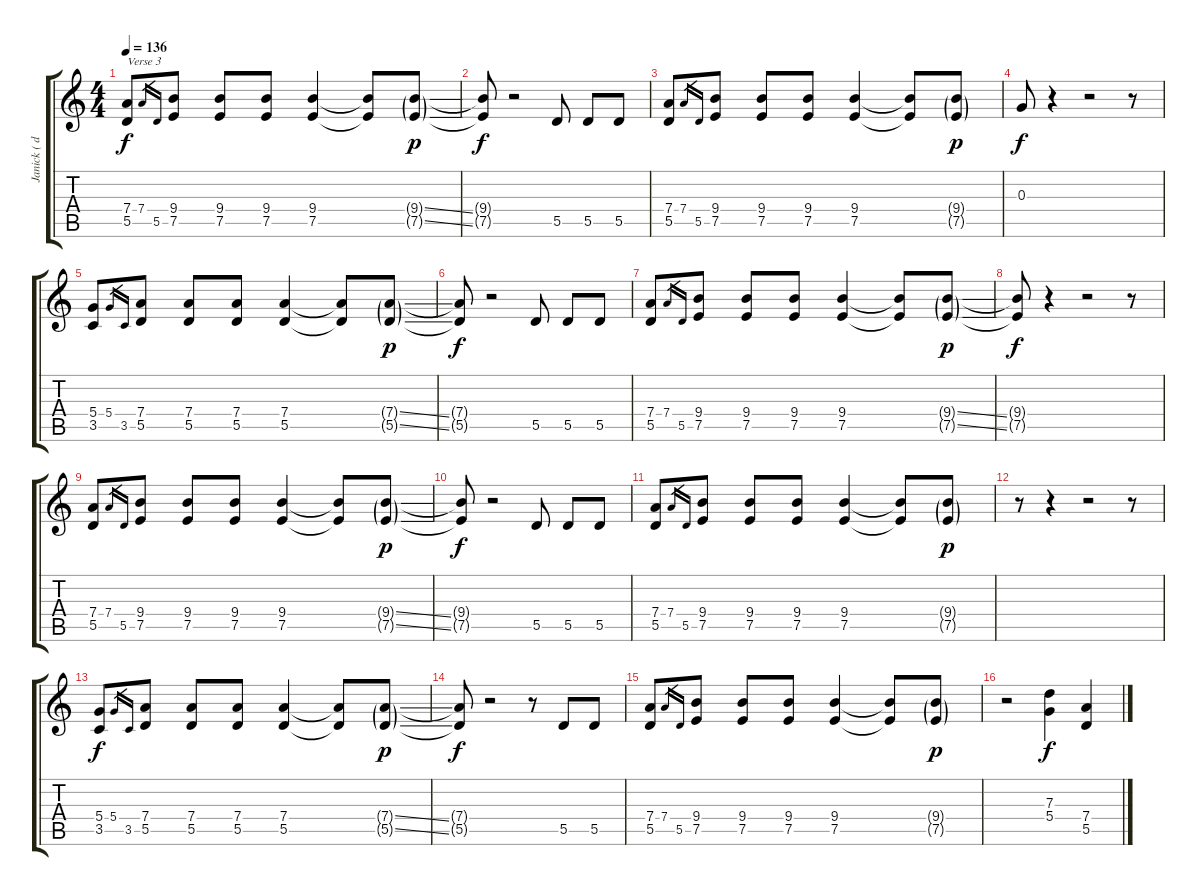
\track ("Janick ( distortion )" "Janick ( d") {instrument overdrivenguitar}
\staff {score tabs}
\tuning (E4 B3 G3 D3 A2 E2) {hide}
\ts (4 4)
\tempo 136
\clef g2
\ks c
(7.4 5.5).8{txt "Verse 3" dy f} 7.4.16{gr} 5.5.16{gr} (9.4 7.5).8 (9.4 7.5).8 (9.4 7.5).8 (9.4 7.5).4 (9.4{t} 7.5{t}).8 (9.4{ss g} 7.5{ss g}).8{dy p} |
(9.4{t} 7.5{t}).8{dy f} r.2 5.5.8 5.5.8 5.5.8 |
(7.4 5.5).8 7.4.16{gr} 5.5.16{gr} (9.4 7.5).8 (9.4 7.5).8 (9.4 7.5).8 (9.4 7.5).4 (9.4{t} 7.5{t}).8 (9.4{g} 7.5{g}).8{dy p} |
0.3.8{dy f} r.4 r.2 r.8 |
(5.4 3.5).8 5.4.16{gr} 3.5.16{gr} (7.4 5.5).8 (7.4 5.5).8 (7.4 5.5).8 (7.4 5.5).4 (7.4{t} 5.5{t}).8 (7.4{ss g} 5.5{ss g}).8{dy p} |
(7.4{t} 5.5{t}).8{dy f} r.2 5.5.8 5.5.8 5.5.8 |
(7.4 5.5).8 7.4.16{gr} 5.5.16{gr} (9.4 7.5).8 (9.4 7.5).8 (9.4 7.5).8 (9.4 7.5).4 (9.4{t} 7.5{t}).8 (9.4{ss g} 7.5{ss g}).8{dy p} |
(9.4{t} 7.5{t}).8{dy f} r.4 r.2 r.8 |
(7.4 5.5).8 7.4.16{gr} 5.5.16{gr} (9.4 7.5).8 (9.4 7.5).8 (9.4 7.5).8 (9.4 7.5).4 (9.4{t} 7.5{t}).8 (9.4{ss g} 7.5{ss g}).8{dy p} |
(9.4{t} 7.5{t}).8{dy f} r.2 5.5.8 5.5.8 5.5.8 |
(7.4 5.5).8 7.4.16{gr} 5.5.16{gr} (9.4 7.5).8 (9.4 7.5).8 (9.4 7.5).8 (9.4 7.5).4 (9.4{t} 7.5{t}).8 (9.4{g} 7.5{g}).8{dy p} |
r.8 r.4 r.2 r.8 |
(5.4 3.5).8{dy f} 5.4.16{gr} 3.5.16{gr} (7.4 5.5).8 (7.4 5.5).8 (7.4 5.5).8 (7.4 5.5).4 (7.4{t} 5.5{t}).8 (7.4{ss g} 5.5{ss g}).8{dy p} |
(7.4{t} 5.5{t}).8{dy f} r.2 r.8 5.5.8 5.5.8 |
(7.4 5.5).8 7.4.16{gr} 5.5.16{gr} (9.4 7.5).8 (9.4 7.5).8 (9.4 7.5).8 (9.4 7.5).4 (9.4{t} 7.5{t}).8 (9.4{g} 7.5{g}).8{dy p} |
r.2 (7.3 5.4).4{dy f} (7.4 5.5).4
